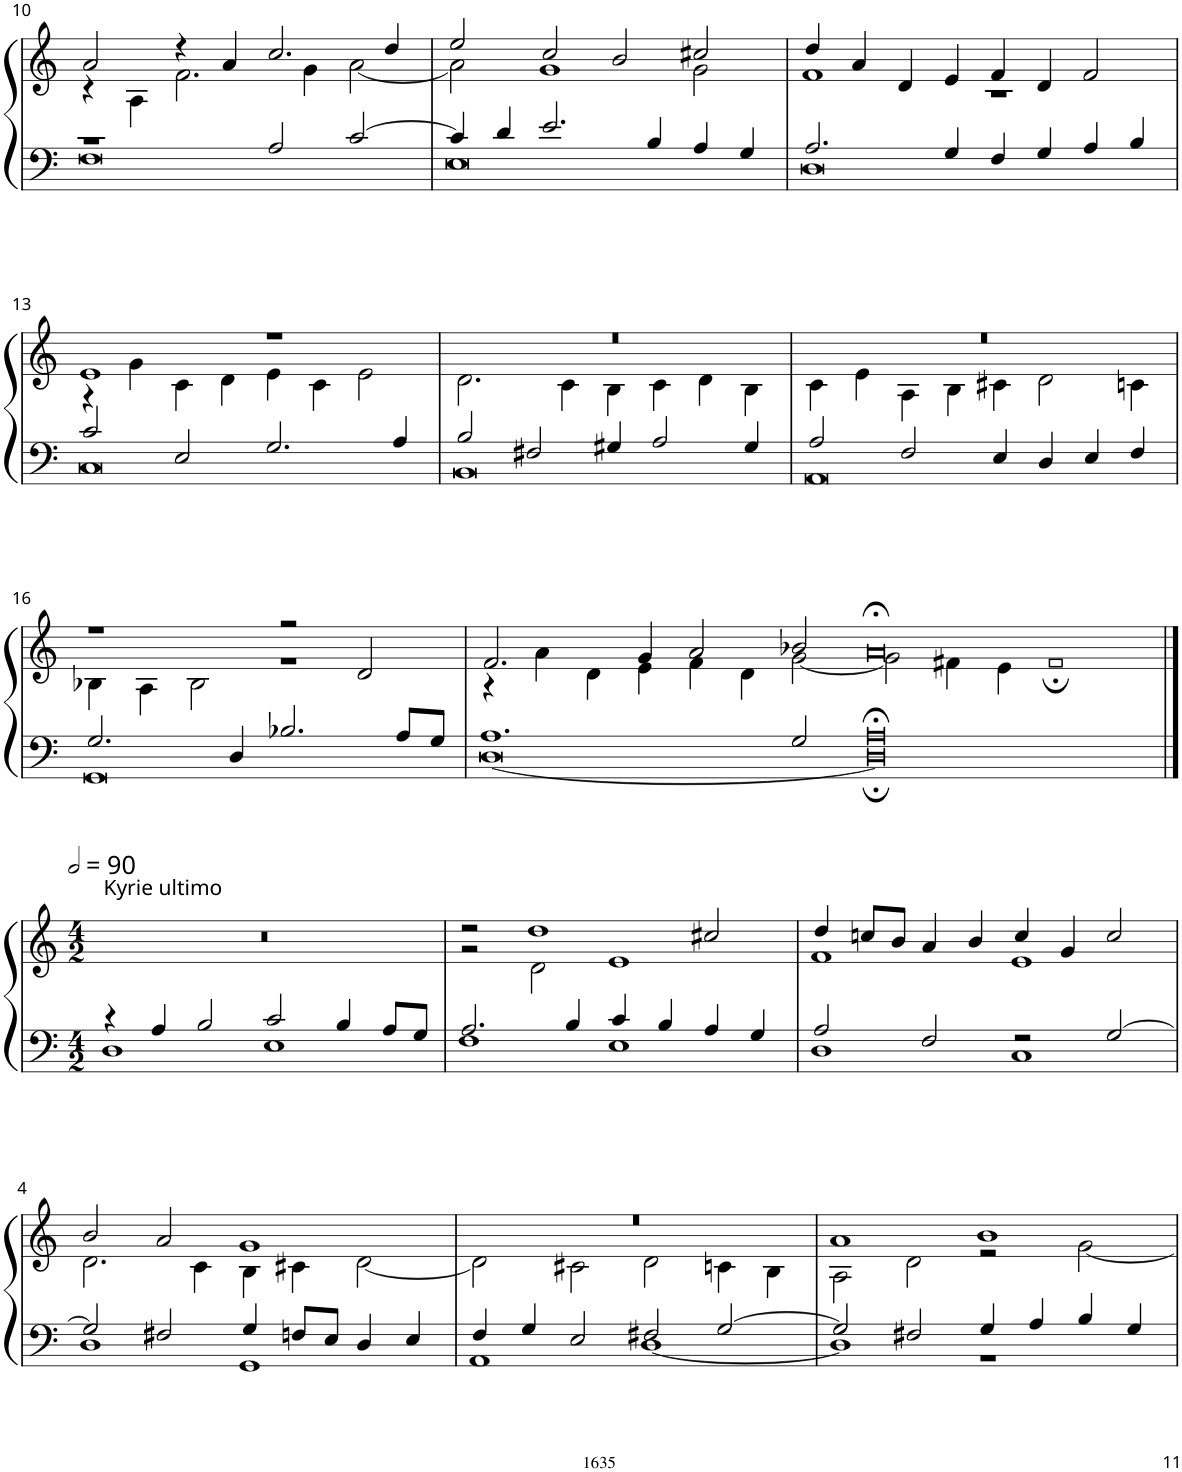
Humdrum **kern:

**kern	**kern
*part1	*part1
*staff2	*staff1
*I"Organ	*
!!LO:PB:g=z
*clefF4	*clefG2
*k[]	*k[]
*M4/2	*M4/2
=10	=10
*^	*^
1r	0F	2a/	4r
.	.	.	4A\
.	.	4r	2.f\
.	.	4a/	.
2A/	.	2.cc/	.
.	.	.	4g\
[2c/	.	.	[2a\
.	.	4dd/	.
=11	=11	=11	=11
4c/]	0E	2ee/	2a\]
4d/	.	.	.
2.e/	.	2cc/	1g
.	.	2b/	.
4B/	.	.	.
4A/	.	2cc#X/	2g\
4G/	.	.	.
=12	=12	=12	=12
2.A/	0D	4dd/	1f
.	.	4a/	.
.	.	4d/	.
4G/	.	4e/	.
4F/	.	4f/	1r
4G/	.	4d/	.
4A/	.	2f/	.
4B/	.	.	.
!!LO:LB:g=z	!!
=13	=13	=13	=13
2c/	0C	1e	4r
.	.	.	4g\
2E/	.	.	4c\
.	.	.	4d\
2.G/	.	1r	4e\
.	.	.	4c\
.	.	.	2e\
4A/	.	.	.
=14	=14	=14	=14
2B/	0BB	0r	2.d\
2F#X/	.	.	.
.	.	.	4c\
4G#X/	.	.	4B\
2A/	.	.	4c\
.	.	.	4d\
4G#/	.	.	4B\
=15	=15	=15	=15
2A/	0AA	0r	4c\
.	.	.	4e\
2F/	.	.	4A\
.	.	.	4B\
4E/	.	.	4c#X\
4D/	.	.	2d\
4E/	.	.	.
4F/	.	.	4cn\
!!LO:LB:g=z	!!
=16	=16	=16	=16
2.G/	0GG	1r	4B-X\
.	.	.	4A\
.	.	.	2B-\
4D/	.	.	.
2.B-X/	.	2r	1r
.	.	2d/	.
8A/L	.	.	.
8G/J	.	.	.
=17	=17	=17	=17
1.A	[0D	2.f/	4r
.	.	.	4a\
.	.	.	4d\
.	.	4g/	4e\
.	.	2a/	4f\
.	.	.	4d\
2G/	.	2b-X/	[2g\
=18-	=18-	=18-	=18-
0A;<	0D;]	0a;<	2g\]
.	.	.	4f#X\
.	.	.	4e\
.	.	.	1f#;
*	*	*v	*v
!!LO:LB:g=z
==1	==1	==1
*M4/2	*	*M4/2
*	*	*MM180
*	*	*^
!	!	!LO:TX:a:t=Kyrie ultimo	!
*	*	*v	*v
4r	1D	0r
4A/	.	.
2B/	.	.
2c/	1E	.
4B/	.	.
8A/L	.	.
8G/J	.	.
=2	=2	=2
*	*	*^
2.A/	1F	2r	2r
.	.	1dd	2d\
4B/	.	.	.
4c/	1E	.	1e
4B/	.	.	.
4A/	.	2cc#X/	.
4G/	.	.	.
=3	=3	=3	=3
2A/	1D	4dd/	1f
.	.	8ccn/L	.
.	.	8b/J	.
2F/	.	4a/	.
.	.	4b/	.
2r	1C	4cc/	1e
.	.	4g/	.
[2G/	.	2cc/	.
!!LO:LB:g=z	!!
=4	=4	=4	=4
2G/]	1D	2b/	2.d\
2F#X/	.	2a/	.
.	.	.	4c\
4G/	1GG	1g	4B\
8Fn/L	.	.	4c#X\
8E/J	.	.	.
4D/	.	.	[2d\
4E/	.	.	.
=5	=5	=5	=5
4F/	1AA	0r	2d\]
4G/	.	.	.
2E/	.	.	2c#X\
2F#X/	[1D	.	2d\
[2G/	.	.	4cn\
.	.	.	4B\
=6	=6	=6	=6
2G/]	1D]	1a	2A\
2F#X/	.	.	2d\
4G/	1r	1b	2r
4A/	.	.	.
4B/	.	.	[2g\
4G/	.	.	.
*v	*v	*	*
*	*v	*v
=	=
*-	*-
